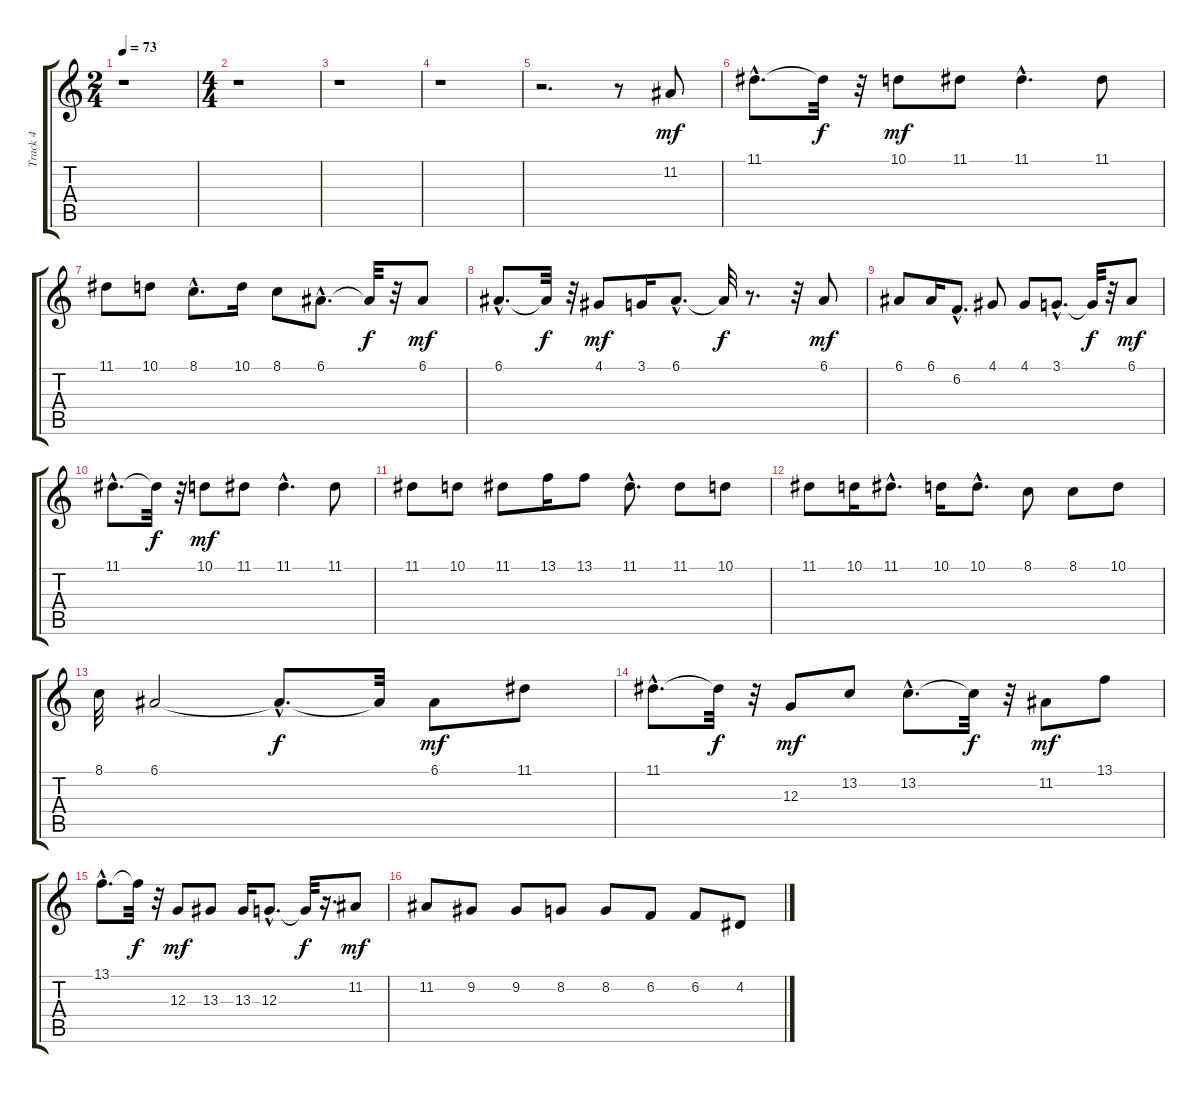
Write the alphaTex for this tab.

\track ("Track 4" "Track 4") {instrument flute}
\staff {score tabs}
\tuning (E4 B3 G3 D3 A2 E2) {hide}
\ts (2 4)
\tempo 73
\clef g2
\ks c
r.1{dy mf instrument flute} |
\ts (4 4)
r.1 |
r.1 |
r.1 |
r.2{d} r.8{volume 15 instrument flute} 11.2.8 |
11.1{hac}.8{d} 11.1{t}.32{dy f} r.32 10.1.8{dy mf} 11.1.8 11.1{hac}.4{d} 11.1.8 |
11.1.8 10.1.8 8.1{hac}.8{d} 10.1.16 8.1.8 6.1{hac}.8{d} 6.1{t}.32{dy f} r.32 6.1.8{dy mf} |
6.1{hac}.8{d} 6.1{t}.32{dy f} r.32 4.1.8{dy mf} 3.1.16 6.1{hac}.8{d} 6.1{t}.32{dy f} r.8{d} r.32 6.1.8{dy mf} |
6.1.8 6.1.16 6.2{hac}.8{d} 4.1.8 4.1.8 3.1{hac}.8{d} 3.1{t}.32{dy f} r.32 6.1.8{dy mf} |
11.1{hac}.8{d} 11.1{t}.32{dy f} r.32 10.1.8{dy mf} 11.1.8 11.1{hac}.4{d} 11.1.8 |
11.1.8 10.1.8 11.1.8 13.1.16 13.1.8 11.1{hac}.8{d} 11.1.8 10.1.8 |
11.1.8 10.1.16 11.1{hac}.8{d} 10.1.16 10.1{hac}.8{d} 8.1.8 8.1.8 10.1.8 |
8.1.32 6.1.2 6.1{hac t}.8{d dy f} 6.1{t}.32 6.1.8{dy mf} 11.1.8 |
11.1{hac}.8{d} 11.1{t}.32{dy f} r.32 12.3.8{dy mf} 13.2.8 13.2{hac}.8{d} 13.2{t}.32{dy f} r.32 11.2.8{dy mf} 13.1.8 |
13.1{hac}.8{d} 13.1{t}.32{dy f} r.32 12.3.8{dy mf} 13.3.8 13.3.16 12.3{hac}.8{d} 12.3{t}.32{dy f} r.16{d} 11.2.8{dy mf} |
11.2.8 9.2.8 9.2.8 8.2.8 8.2.8 6.2.8 6.2.8 4.2.8
